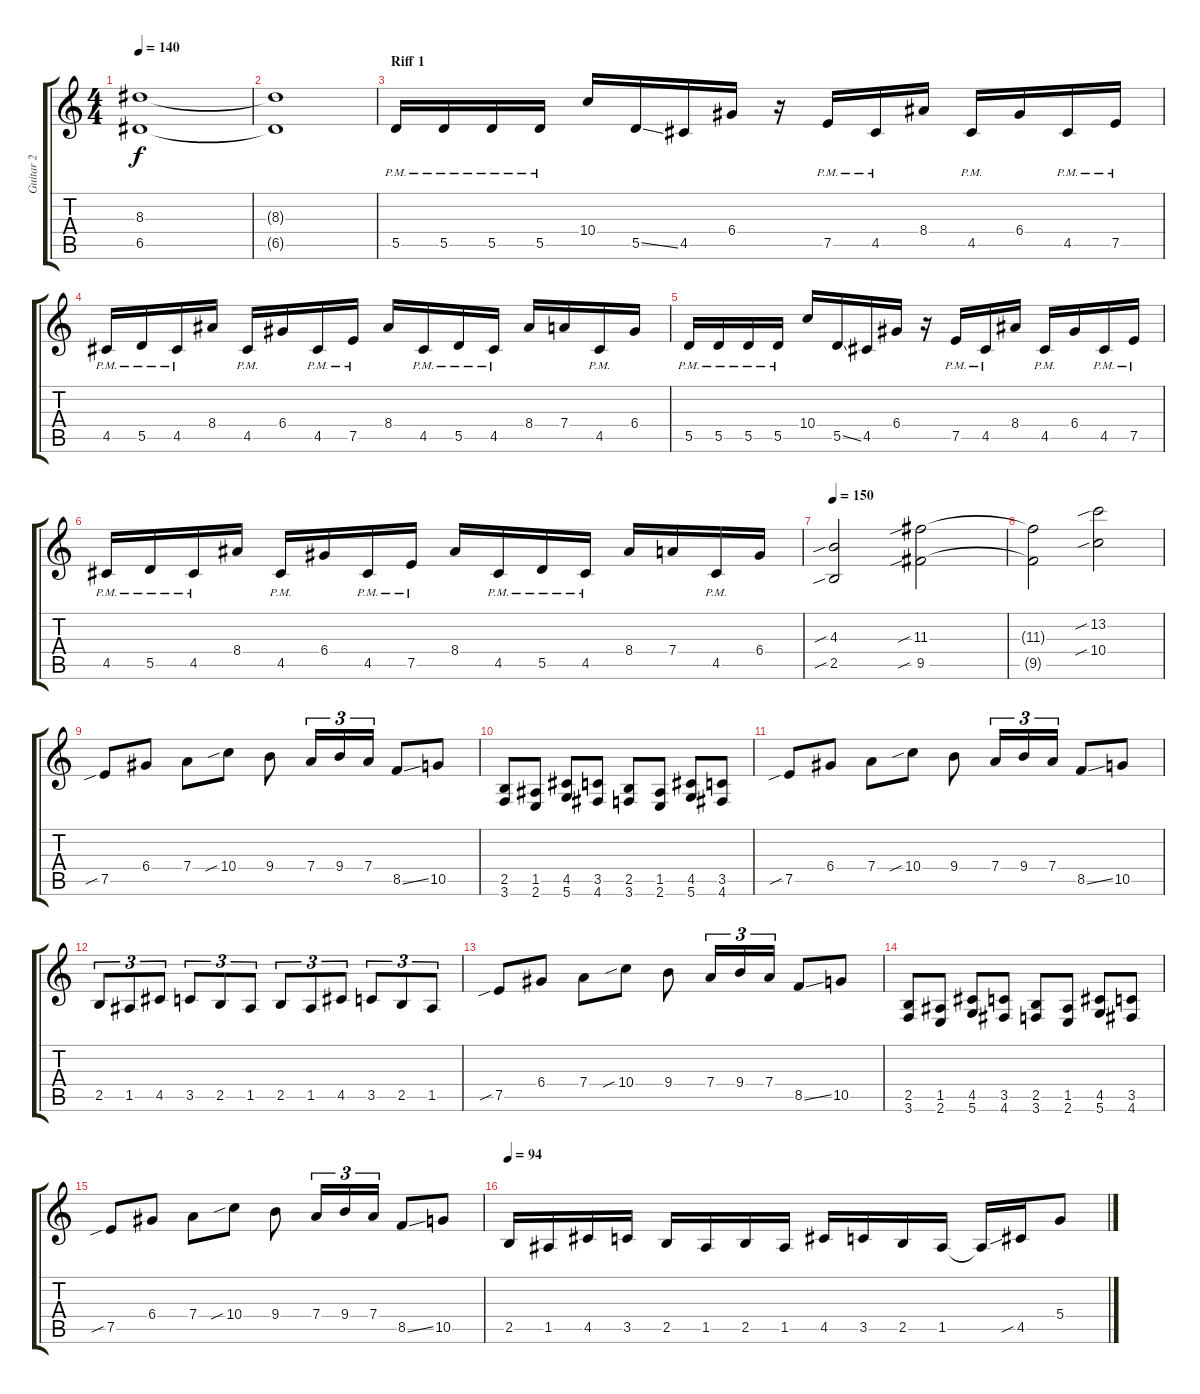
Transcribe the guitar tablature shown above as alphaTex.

\track ("Guitar 2" "Guitar 2") {instrument distortionguitar}
\staff {score tabs}
\tuning (E4 B3 G3 D3 A2 D2) {hide}
\ts (4 4)
\tempo 140
\clef g2
\ks c
(8.3{t} 6.5{t}).1{dy f} |
(8.3{t} 6.5{t}).1 |
\section ("" "Riff 1")
5.5{pm}.16 5.5{pm}.16 5.5{pm}.16 5.5{pm}.16 10.4.16 5.5{ss}.16 4.5.16 6.4.16 r.16 7.5{pm}.16 4.5{pm}.16 8.4.16 4.5{pm}.16 6.4.16 4.5{pm}.16 7.5{pm}.16 |
4.5{pm}.16 5.5{pm}.16 4.5{pm}.16 8.4.16 4.5{pm}.16 6.4.16 4.5{pm}.16 7.5{pm}.16 8.4.16 4.5{pm}.16 5.5{pm}.16 4.5{pm}.16 8.4.16 7.4.16 4.5{pm}.16 6.4.16 |
5.5{pm}.16 5.5{pm}.16 5.5{pm}.16 5.5{pm}.16 10.4.16 5.5{ss}.16 4.5.16 6.4.16 r.16 7.5{pm}.16 4.5{pm}.16 8.4.16 4.5{pm}.16 6.4.16 4.5{pm}.16 7.5{pm}.16 |
4.5{pm}.16 5.5{pm}.16 4.5{pm}.16 8.4.16 4.5{pm}.16 6.4.16 4.5{pm}.16 7.5{pm}.16 8.4.16 4.5{pm}.16 5.5{pm}.16 4.5{pm}.16 8.4.16 7.4.16 4.5{pm}.16 6.4.16 |
\tempo 150
(4.3{sib} 2.5{sib}).2 (11.3{sib} 9.5{sib}).2 |
(11.3{t} 9.5{t}).2 (13.2{sib} 10.4{sib}).2 |
7.5{sib}.8 6.4.8 7.4.8 10.4{sib}.8 9.4.8 7.4.16{tu (3 2)} 9.4.16{tu (3 2)} 7.4.16{tu (3 2)} 8.5{ss}.8 10.5.8 |
(2.5 3.6).8 (1.5 2.6).8 (4.5 5.6).8 (3.5 4.6).8 (2.5 3.6).8 (1.5 2.6).8 (4.5 5.6).8 (3.5 4.6).8 |
7.5{sib}.8 6.4.8 7.4.8 10.4{sib}.8 9.4.8 7.4.16{tu (3 2)} 9.4.16{tu (3 2)} 7.4.16{tu (3 2)} 8.5{ss}.8 10.5.8 |
2.5.8{tu (3 2)} 1.5.8{tu (3 2)} 4.5.8{tu (3 2)} 3.5.8{tu (3 2)} 2.5.8{tu (3 2)} 1.5.8{tu (3 2)} 2.5.8{tu (3 2)} 1.5.8{tu (3 2)} 4.5.8{tu (3 2)} 3.5.8{tu (3 2)} 2.5.8{tu (3 2)} 1.5.8{tu (3 2)} |
7.5{sib}.8 6.4.8 7.4.8 10.4{sib}.8 9.4.8 7.4.16{tu (3 2)} 9.4.16{tu (3 2)} 7.4.16{tu (3 2)} 8.5{ss}.8 10.5.8 |
(2.5 3.6).8 (1.5 2.6).8 (4.5 5.6).8 (3.5 4.6).8 (2.5 3.6).8 (1.5 2.6).8 (4.5 5.6).8 (3.5 4.6).8 |
7.5{sib}.8 6.4.8 7.4.8 10.4{sib}.8 9.4.8 7.4.16{tu (3 2)} 9.4.16{tu (3 2)} 7.4.16{tu (3 2)} 8.5{ss}.8 10.5.8 |
\tempo 94
2.5.16 1.5.16 4.5.16 3.5.16 2.5.16 1.5.16 2.5.16 1.5.16 4.5.16 3.5.16 2.5.16 1.5.16 1.5{t}.16 4.5{sib}.16 5.4.8
